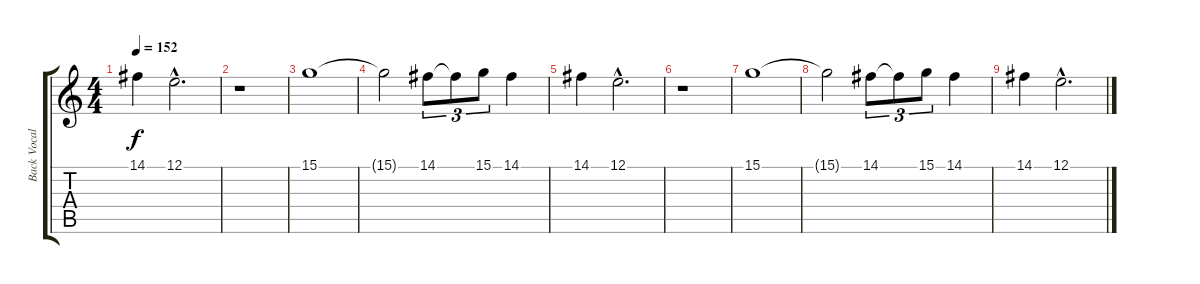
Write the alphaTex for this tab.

\track ("Back Vocals" "Back Vocal") {instrument tremolostrings}
\staff {score tabs}
\tuning (E4 B3 G3 D3 A2 E2) {hide}
\ts (4 4)
\tempo 152
\clef g2
\ks c
14.1.4{dy f} 12.1{hac}.2{d} |
r.1 |
15.1.1 |
15.1{t}.2 14.1.8{tu (3 2)} 14.1{t}.8{tu (3 2)} 15.1.8{tu (3 2)} 14.1.4 |
14.1.4 12.1{hac}.2{d} |
r.1 |
15.1.1 |
15.1{t}.2 14.1.8{tu (3 2)} 14.1{t}.8{tu (3 2)} 15.1.8{tu (3 2)} 14.1.4 |
14.1.4 12.1{hac}.2{d}
